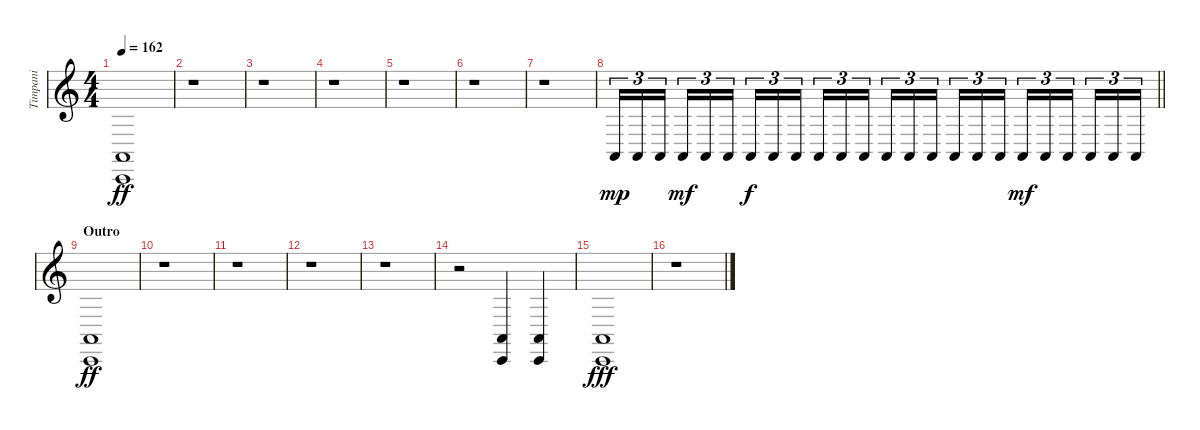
\track ("Timpani" "Timpani") {instrument timpani}
\staff {score}
\tuning (E4 B3 G3 D3 A2 C2) {hide}
\ts (4 4)
\tempo 162
\clef g2
\ks c
(0.5 0.6).1{dy ff} |
r.1 |
r.1 |
r.1 |
r.1 |
r.1 |
r.1 |
\barLineRight lightlight
0.5.16{tu (3 2) dy mp} 0.5.16{tu (3 2)} 0.5.16{tu (3 2) beam splitsecondary} 0.5.16{tu (3 2) dy mf} 0.5.16{tu (3 2)} 0.5.16{tu (3 2)} 0.5.16{tu (3 2) dy f} 0.5.16{tu (3 2)} 0.5.16{tu (3 2) beam splitsecondary} 0.5.16{tu (3 2)} 0.5.16{tu (3 2)} 0.5.16{tu (3 2)} 0.5.16{tu (3 2)} 0.5.16{tu (3 2)} 0.5.16{tu (3 2) beam splitsecondary} 0.5.16{tu (3 2)} 0.5.16{tu (3 2)} 0.5.16{tu (3 2)} 0.5.16{tu (3 2) dy mf} 0.5.16{tu (3 2)} 0.5.16{tu (3 2) beam splitsecondary} 0.5.16{tu (3 2)} 0.5.16{tu (3 2)} 0.5.16{tu (3 2)} |
\section ("" "Outro")
(0.5 0.6).1{dy ff} |
r.1 |
r.1 |
r.1 |
r.1 |
r.2 (0.5 0.6).4 (0.5 0.6).4 |
(0.5 0.6).1{dy fff} |
r.1
